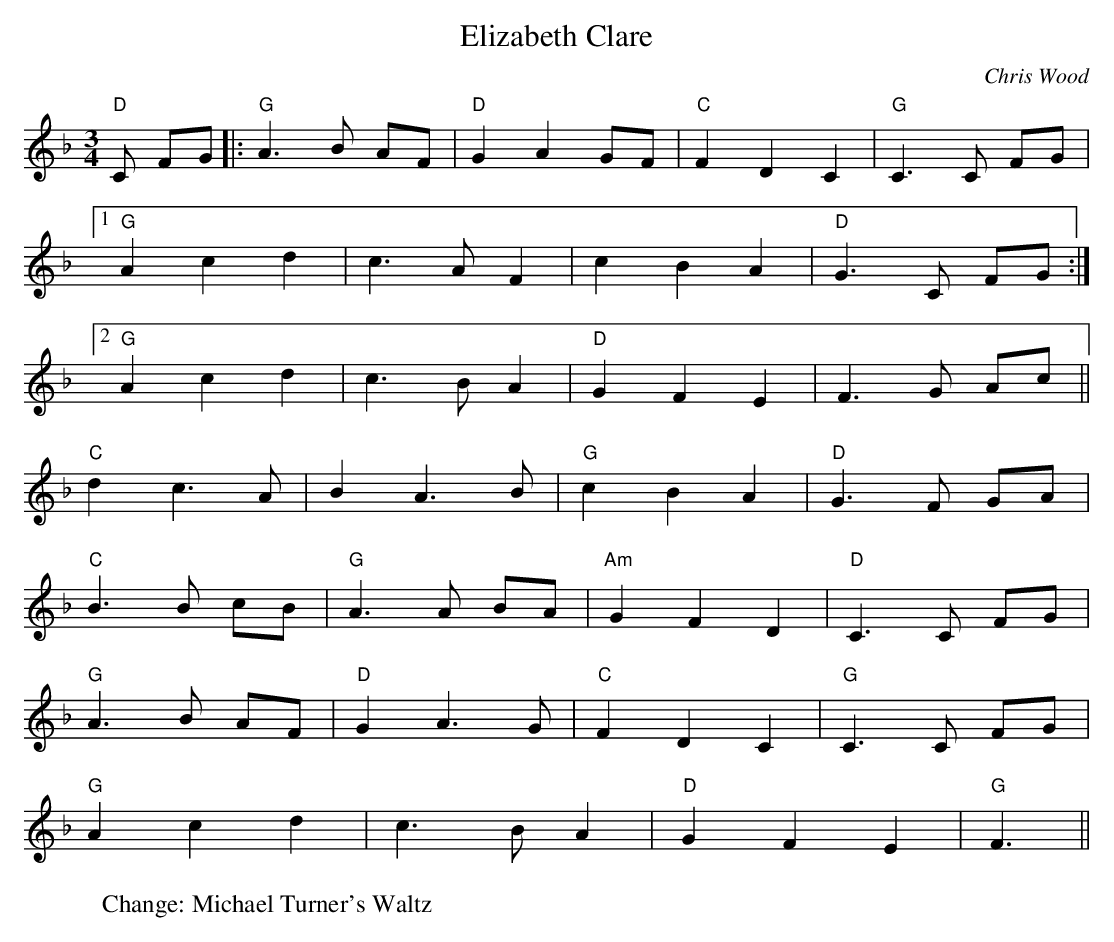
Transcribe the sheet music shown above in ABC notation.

X:1
T: Elizabeth Clare
C: Chris Wood
M: 3/4
L: 1/8
K: Fmaj
"D" C FG|: "G" A3 B AF|"D" G2A2GF|"C" F2D2C2|"G" C3 C FG|
[1 "G" A2c2d2|c3 AF2|c2B2A2|"D" G3 C FG:|
[2 "G" A2c2d2|c3 BA2|"D" G2F2E2|F3 G Ac||
"C" d2c3A|B2A3B|"G" c2B2A2|"D" G3 F GA|
"C" B3 B cB|"G" A3 A BA|"Am" G2F2D2|"D" C3 C FG|
"G" A3 B AF|"D" G2A3G|"C" F2D2C2|"G" C3 C FG|
"G" A2c2d2|c3 BA2|"D" G2F2E2|"G" F3||
W: Change: Michael Turner's Waltz
